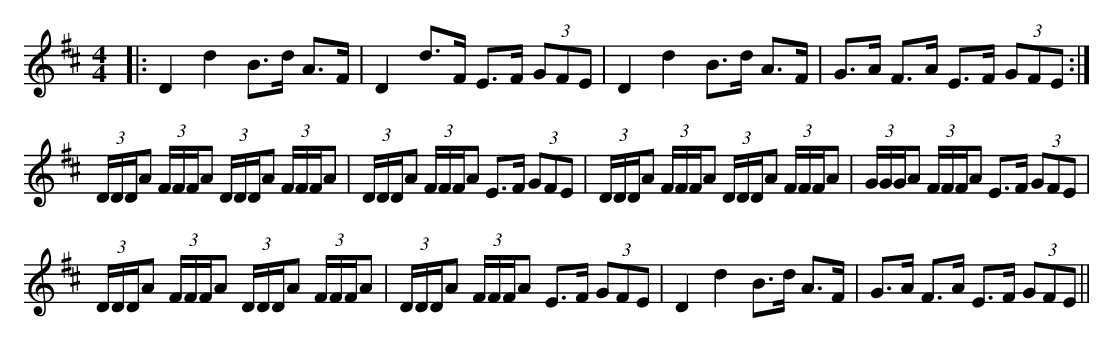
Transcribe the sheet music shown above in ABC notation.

X:1
M:4/4
K:D
|:D2d2 B>d A>F|D2d>F E>F (3GFE|D2d2 B>d A>F|G>A F>A E>F (3GFE:|
(3D/D/D/A (3F/F/F/A (3D/D/D/A (3F/F/F/A|(3D/D/D/A (3F/F/F/A E>F (3GFE|(3D/D/D/A (3F/F/F/A (3D/D/D/A (3F/F/F/A|(3G/G/G/A (3F/F/F/A E>F (3GFE|
(3D/D/D/A (3F/F/F/A (3D/D/D/A (3F/F/F/A|(3D/D/D/A (3F/F/F/A E>F (3GFE|D2d2 B>d A>F|G>A F>A E>F (3GFE||
